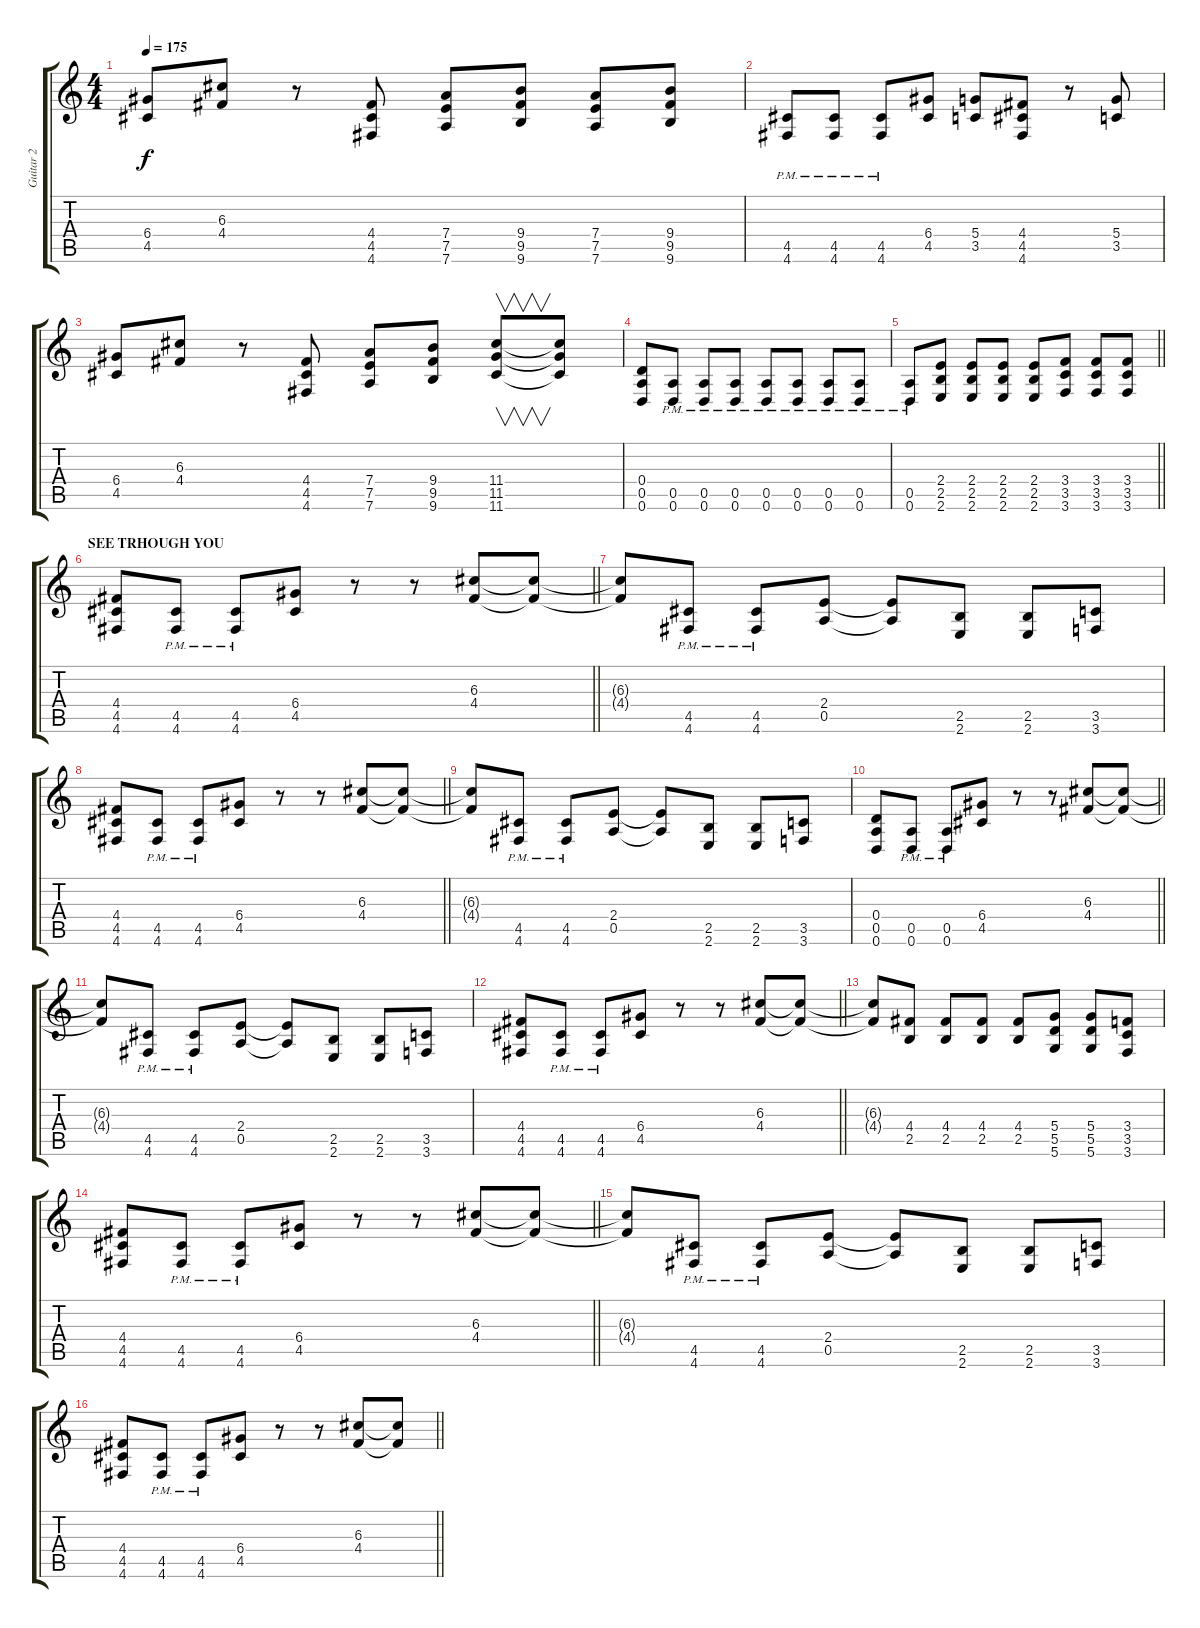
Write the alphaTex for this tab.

\track ("Guitar 2" "Guitar 2") {instrument overdrivenguitar}
\staff {score tabs}
\tuning (E4 B3 G3 D3 A2 D2) {hide}
\ts (4 4)
\tempo 175
\clef g2
\ks c
(6.4 4.5).8{dy f} (6.3 4.4).8 r.8 (4.4 4.5 4.6).8 (7.4 7.5 7.6).8 (9.4 9.5 9.6).8 (7.4 7.5 7.6).8 (9.4 9.5 9.6).8 |
(4.5{pm} 4.6{pm}).8 (4.5{pm} 4.6{pm}).8 (4.5{pm} 4.6{pm}).8 (6.4 4.5).8 (5.4 3.5).8 (4.4 4.5 4.6).8 r.8 (5.4 3.5).8 |
(6.4 4.5).8 (6.3 4.4).8 r.8 (4.4 4.5 4.6).8 (7.4 7.5 7.6).8 (9.4 9.5 9.6).8 (11.4 11.5 11.6).8{v} (11.4{t} 11.5{t} 11.6{t}).8 |
(0.4 0.5 0.6).8 (0.5{pm} 0.6{pm}).8 (0.5{pm} 0.6{pm}).8 (0.5{pm} 0.6{pm}).8 (0.5{pm} 0.6{pm}).8 (0.5{pm} 0.6{pm}).8 (0.5{pm} 0.6{pm}).8 (0.5{pm} 0.6{pm}).8 |
\barLineRight lightlight
(0.5{pm} 0.6{pm}).8 (2.4 2.5 2.6).8 (2.4 2.5 2.6).8 (2.4 2.5 2.6).8 (2.4 2.5 2.6).8 (3.4 3.5 3.6).8 (3.4 3.5 3.6).8 (3.4 3.5 3.6).8 |
\section ("" "SEE TRHOUGH YOU")
\barLineRight lightlight
(4.4 4.5 4.6).8 (4.5{pm} 4.6{pm}).8 (4.5{pm} 4.6{pm}).8 (6.4 4.5).8 r.8 r.8 (6.3 4.4).8 (6.3{t} 4.4{t}).8 |
(6.3{t} 4.4{t}).8 (4.5{pm} 4.6{pm}).8 (4.5{pm} 4.6{pm}).8 (2.4 0.5).8 (2.4{t} 0.5{t}).8 (2.5 2.6).8 (2.5 2.6).8 (3.5 3.6).8 |
\barLineRight lightlight
(4.4 4.5 4.6).8 (4.5{pm} 4.6{pm}).8 (4.5{pm} 4.6{pm}).8 (6.4 4.5).8 r.8 r.8 (6.3 4.4).8 (6.3{t} 4.4{t}).8 |
(6.3{t} 4.4{t}).8 (4.5{pm} 4.6{pm}).8 (4.5{pm} 4.6{pm}).8 (2.4 0.5).8 (2.4{t} 0.5{t}).8 (2.5 2.6).8 (2.5 2.6).8 (3.5 3.6).8 |
\barLineRight lightlight
(0.4 0.5 0.6).8 (0.5{pm} 0.6{pm}).8 (0.5{pm} 0.6{pm}).8 (6.4 4.5).8 r.8 r.8 (6.3 4.4).8 (6.3{t} 4.4{t}).8 |
(6.3{t} 4.4{t}).8 (4.5{pm} 4.6{pm}).8 (4.5{pm} 4.6{pm}).8 (2.4 0.5).8 (2.4{t} 0.5{t}).8 (2.5 2.6).8 (2.5 2.6).8 (3.5 3.6).8 |
\barLineRight lightlight
(4.4 4.5 4.6).8 (4.5{pm} 4.6{pm}).8 (4.5{pm} 4.6{pm}).8 (6.4 4.5).8 r.8 r.8 (6.3 4.4).8 (6.3{t} 4.4{t}).8 |
(6.3{t} 4.4{t}).8 (4.4 2.5).8 (4.4 2.5).8 (4.4 2.5).8 (4.4 2.5).8 (5.4 5.5 5.6).8 (5.4 5.5 5.6).8 (3.4 3.5 3.6).8 |
\barLineRight lightlight
(4.4 4.5 4.6).8 (4.5{pm} 4.6{pm}).8 (4.5{pm} 4.6{pm}).8 (6.4 4.5).8 r.8 r.8 (6.3 4.4).8 (6.3{t} 4.4{t}).8 |
(6.3{t} 4.4{t}).8 (4.5{pm} 4.6{pm}).8 (4.5{pm} 4.6{pm}).8 (2.4 0.5).8 (2.4{t} 0.5{t}).8 (2.5 2.6).8 (2.5 2.6).8 (3.5 3.6).8 |
\barLineRight lightlight
(4.4 4.5 4.6).8 (4.5{pm} 4.6{pm}).8 (4.5{pm} 4.6{pm}).8 (6.4 4.5).8 r.8 r.8 (6.3 4.4).8 (6.3{t} 4.4{t}).8
